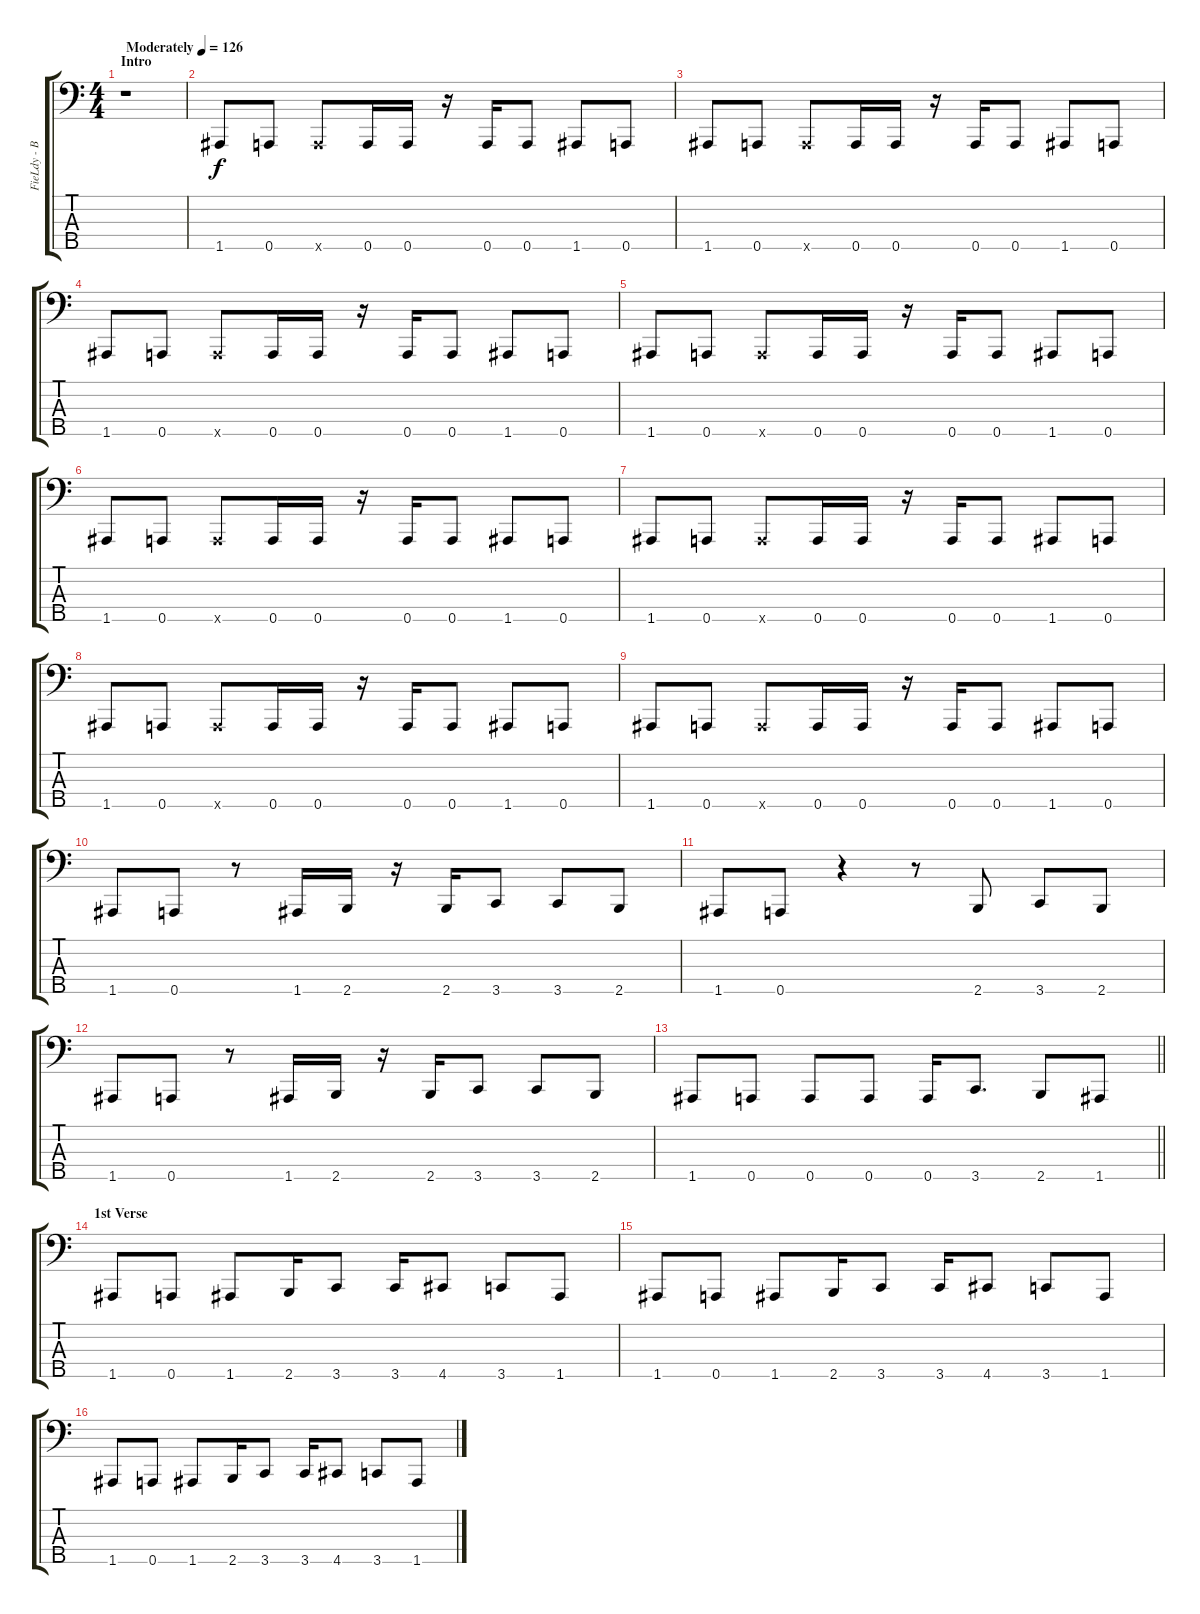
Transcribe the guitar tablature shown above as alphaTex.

\track ("FieLdy - Bass" "FieLdy - B") {instrument slapbass1}
\staff {score tabs}
\tuning (F2 C2 G1 D1 A0) {hide}
\ts (4 4)
\section ("" "Intro")
\tempo (126 "Moderately")
\clef f4
\ks c
r.1{dy f instrument slapbass1} |
1.5.8 0.5.8 0.5{x}.8 0.5.16 0.5.16 r.16 0.5.16 0.5.8 1.5.8 0.5.8 |
1.5.8 0.5.8 0.5{x}.8 0.5.16 0.5.16 r.16 0.5.16 0.5.8 1.5.8 0.5.8 |
1.5.8 0.5.8 0.5{x}.8 0.5.16 0.5.16 r.16 0.5.16 0.5.8 1.5.8 0.5.8 |
1.5.8 0.5.8 0.5{x}.8 0.5.16 0.5.16 r.16 0.5.16 0.5.8 1.5.8 0.5.8 |
1.5.8 0.5.8 0.5{x}.8 0.5.16 0.5.16 r.16 0.5.16 0.5.8 1.5.8 0.5.8 |
1.5.8 0.5.8 0.5{x}.8 0.5.16 0.5.16 r.16 0.5.16 0.5.8 1.5.8 0.5.8 |
1.5.8 0.5.8 0.5{x}.8 0.5.16 0.5.16 r.16 0.5.16 0.5.8 1.5.8 0.5.8 |
1.5.8 0.5.8 0.5{x}.8 0.5.16 0.5.16 r.16 0.5.16 0.5.8 1.5.8 0.5.8 |
1.5.8 0.5.8 r.8 1.5.16 2.5.16 r.16 2.5.16 3.5.8 3.5.8 2.5.8 |
1.5.8 0.5.8 r.4 r.8 2.5.8 3.5.8 2.5.8 |
1.5.8 0.5.8 r.8 1.5.16 2.5.16 r.16 2.5.16 3.5.8 3.5.8 2.5.8 |
\barLineRight lightlight
1.5.8 0.5.8 0.5.8 0.5.8 0.5.16 3.5.8{d} 2.5.8 1.5.8 |
\section ("" "1st Verse")
1.5.8 0.5.8 1.5.8 2.5.16 3.5.8 3.5.16 4.5.8 3.5.8 1.5.8 |
1.5.8 0.5.8 1.5.8 2.5.16 3.5.8 3.5.16 4.5.8 3.5.8 1.5.8 |
1.5.8 0.5.8 1.5.8 2.5.16 3.5.8 3.5.16 4.5.8 3.5.8 1.5.8
